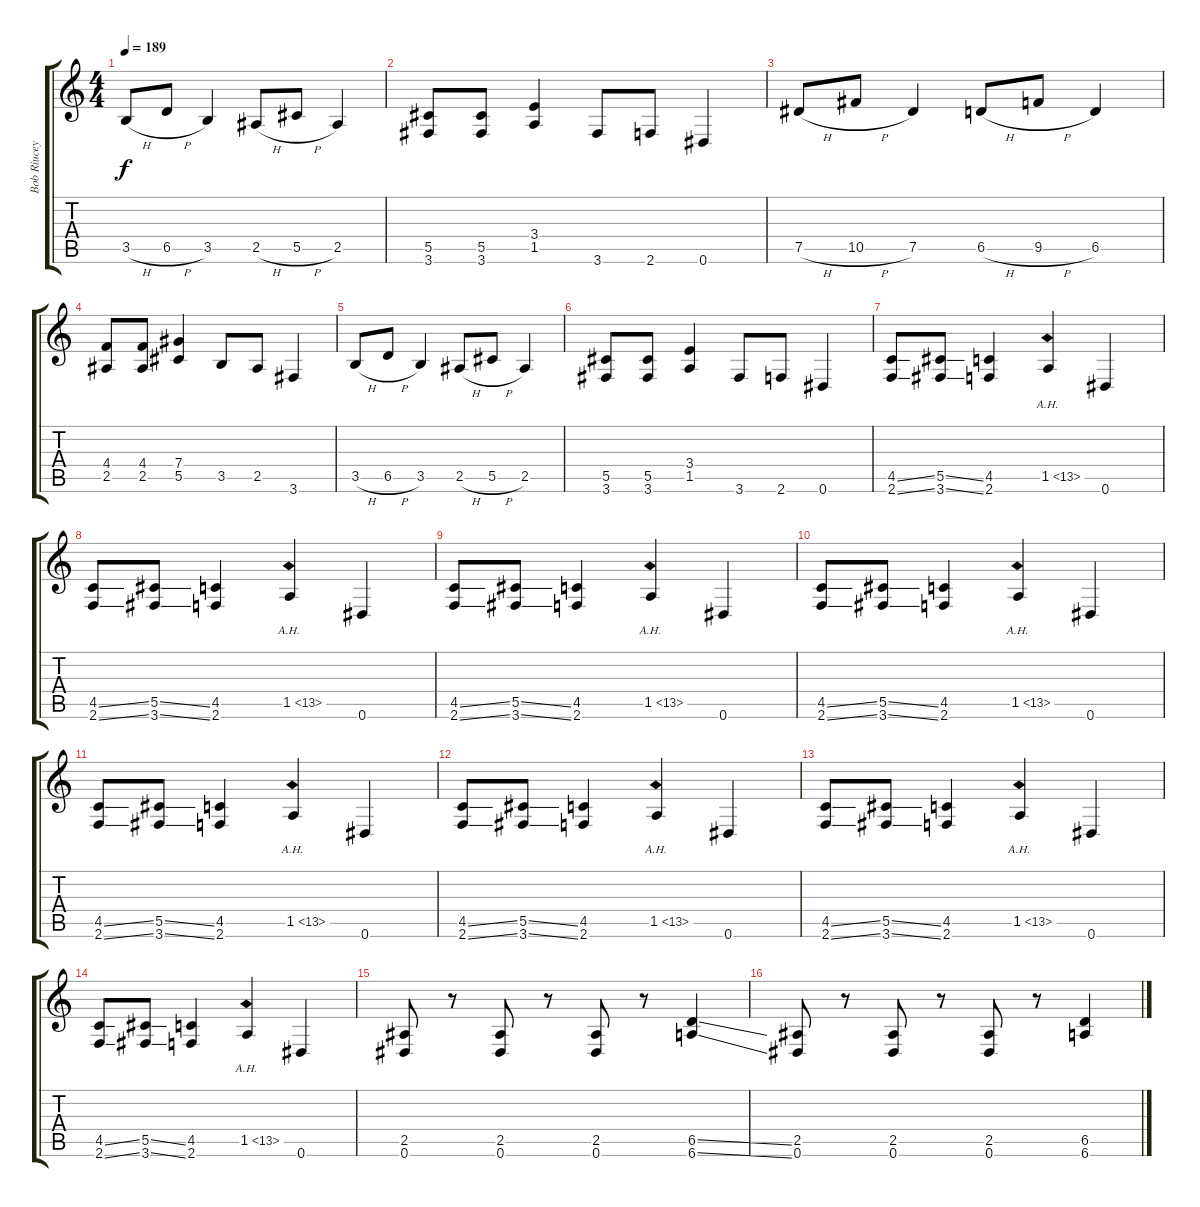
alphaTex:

\track ("Bob Riucey" "Bob Riucey") {instrument distortionguitar}
\staff {score tabs}
\tuning (Eb4 Bb3 Gb3 Db3 Ab2 Eb2) {hide}
\ts (4 4)
\tempo 189
\clef g2
\ks c
3.5{h}.8{dy f} 6.5{h}.8 3.5.4 2.5{h}.8 5.5{h}.8 2.5.4 |
(5.5 3.6).8 (5.5 3.6).8 (3.4 1.5).4 3.6.8 2.6.8 0.6.4 |
7.5{h}.8 10.5{h}.8 7.5.4 6.5{h}.8 9.5{h}.8 6.5.4 |
(4.4 2.5).8 (4.4 2.5).8 (7.4 5.5).4 3.5.8 2.5.8 3.6.4 |
3.5{h}.8 6.5{h}.8 3.5.4 2.5{h}.8 5.5{h}.8 2.5.4 |
(5.5 3.6).8 (5.5 3.6).8 (3.4 1.5).4 3.6.8 2.6.8 0.6.4 |
(4.5{ss} 2.6{ss}).8 (5.5{ss} 3.6{ss}).8 (4.5 2.6).4 1.5{ah 12}.4 0.6.4 |
(4.5{ss} 2.6{ss}).8 (5.5{ss} 3.6{ss}).8 (4.5 2.6).4 1.5{ah 12}.4 0.6.4 |
(4.5{ss} 2.6{ss}).8 (5.5{ss} 3.6{ss}).8 (4.5 2.6).4 1.5{ah 12}.4 0.6.4 |
(4.5{ss} 2.6{ss}).8 (5.5{ss} 3.6{ss}).8 (4.5 2.6).4 1.5{ah 12}.4 0.6.4 |
(4.5{ss} 2.6{ss}).8 (5.5{ss} 3.6{ss}).8 (4.5 2.6).4 1.5{ah 12}.4 0.6.4 |
(4.5{ss} 2.6{ss}).8 (5.5{ss} 3.6{ss}).8 (4.5 2.6).4 1.5{ah 12}.4 0.6.4 |
(4.5{ss} 2.6{ss}).8 (5.5{ss} 3.6{ss}).8 (4.5 2.6).4 1.5{ah 12}.4 0.6.4 |
(4.5{ss} 2.6{ss}).8 (5.5{ss} 3.6{ss}).8 (4.5 2.6).4 1.5{ah 12}.4 0.6.4 |
(2.5 0.6).8 r.8 (2.5 0.6).8 r.8 (2.5 0.6).8 r.8 (6.5{ss} 6.6{ss}).4 |
(2.5 0.6).8 r.8 (2.5 0.6).8 r.8 (2.5 0.6).8 r.8 (6.5{ss} 6.6{ss}).4
